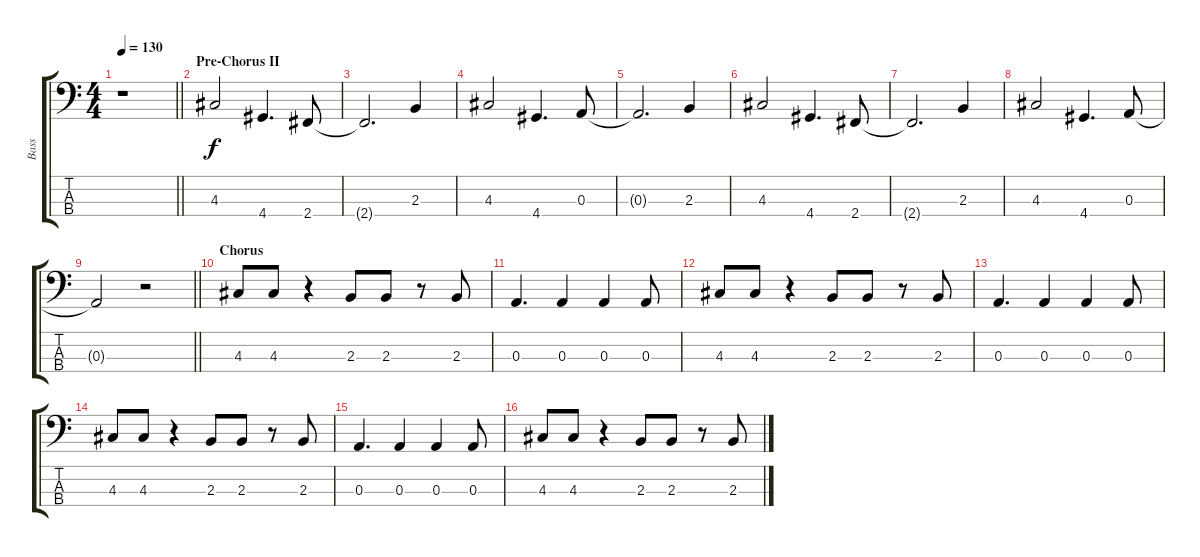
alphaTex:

\track ("Bass" "Bass") {instrument electricbassfinger}
\staff {score tabs}
\tuning (G2 D2 A1 E1) {hide}
\ts (4 4)
\tempo 130
\clef f4
\barLineRight lightlight
\ks c
r.1{dy f} |
\section ("" "Pre-Chorus II")
4.3.2 4.4.4{d} 2.4.8 |
2.4{t}.2{d} 2.3.4 |
4.3.2 4.4.4{d} 0.3.8 |
0.3{t}.2{d} 2.3.4 |
4.3.2 4.4.4{d} 2.4.8 |
2.4{t}.2{d} 2.3.4 |
4.3.2 4.4.4{d} 0.3.8 |
\barLineRight lightlight
0.3{t}.2 r.2 |
\section ("" "Chorus")
4.3.8 4.3.8 r.4 2.3.8 2.3.8 r.8 2.3.8 |
0.3.4{d} 0.3.4 0.3.4 0.3.8 |
4.3.8 4.3.8 r.4 2.3.8 2.3.8 r.8 2.3.8 |
0.3.4{d} 0.3.4 0.3.4 0.3.8 |
4.3.8 4.3.8 r.4 2.3.8 2.3.8 r.8 2.3.8 |
0.3.4{d} 0.3.4 0.3.4 0.3.8 |
4.3.8 4.3.8 r.4 2.3.8 2.3.8 r.8 2.3.8
